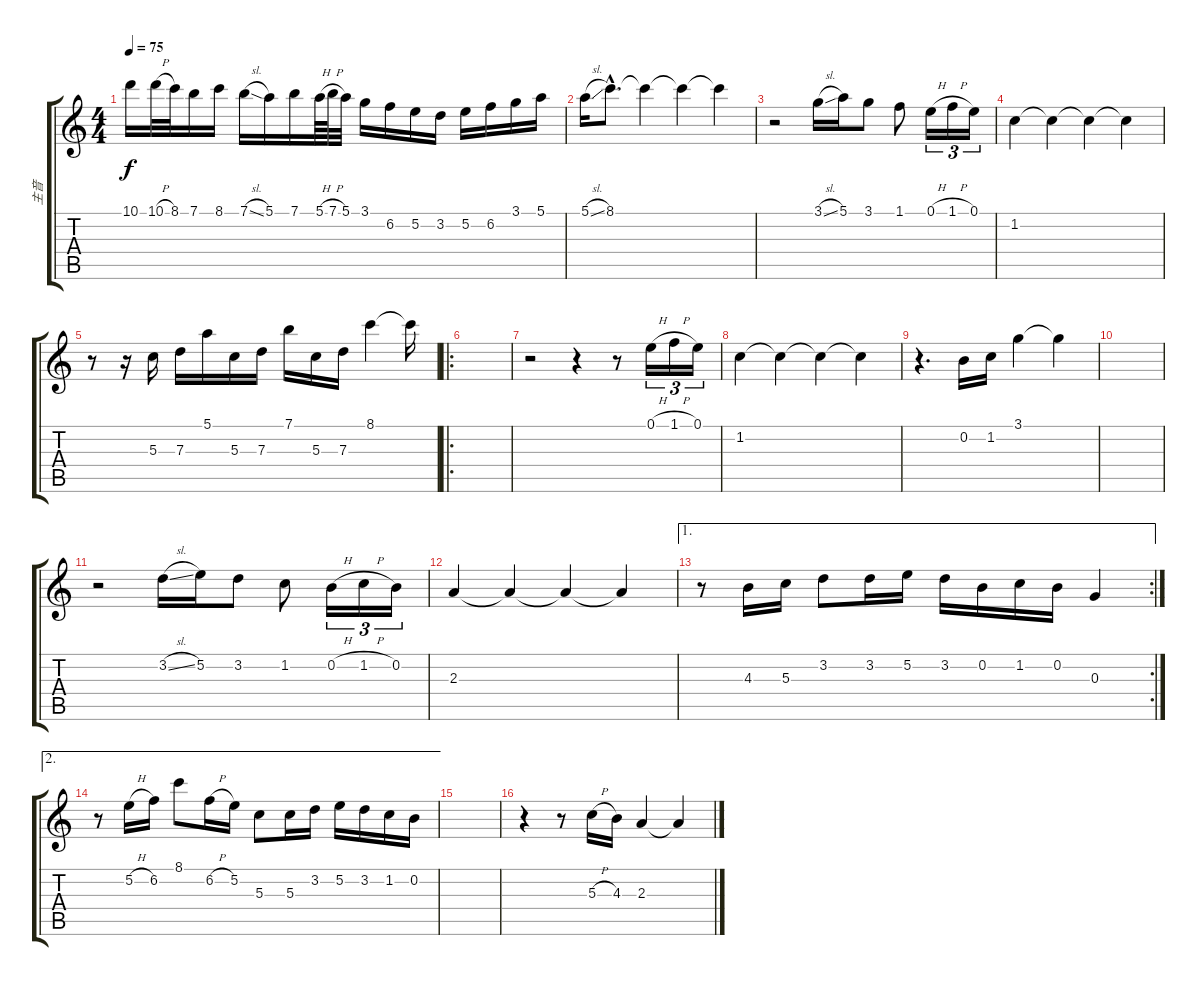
\track ("主音" "主音") {instrument acousticguitarnylon}
\staff {score tabs}
\tuning (E4 B3 G3 D3 A2 E2) {hide}
\ts (4 4)
\tempo 75
\clef g2
\ks c
10.1{t}.16{dy f} 10.1{h}.32 8.1.32 7.1.16 8.1.16 7.1{sl}.16 5.1.16 7.1.16 5.1{h}.64 7.1{h}.64 5.1.32 3.1.16 6.2.16 5.2.16 3.2.16 5.2.16 6.2.16 3.1.16 5.1.16 |
5.1{sl}.16 8.1{hac}.8{d} 8.1{t}.4 8.1{t}.4 8.1{t}.4 |
r.2 3.1{sl}.16 5.1.16 3.1.8 1.1.8 0.1{h}.16{tu (3 2)} 1.1{h}.16{tu (3 2)} 0.1.16{tu (3 2)} |
1.2.4 1.2{t}.4 1.2{t}.4 1.2{t}.4 |
r.8 r.16 5.3.16 7.3.16 5.1.16 5.3.16 7.3.16 7.1.16 5.3.16 7.3.16 8.1.4 8.1{t}.16 |
\ro
|
r.2 r.4 r.8 0.1{h}.16{tu (3 2)} 1.1{h}.16{tu (3 2)} 0.1.16{tu (3 2)} |
1.2.4 1.2{t}.4 1.2{t}.4 1.2{t}.4 |
r.4{d} 0.2.16 1.2.16 3.1.4 3.1{t}.4 |
|
r.2 3.2{sl}.16 5.2.16 3.2.8 1.2.8 0.2{h}.16{tu (3 2)} 1.2{h}.16{tu (3 2)} 0.2.16{tu (3 2)} |
2.3.4 2.3{t}.4 2.3{t}.4 2.3{t}.4 |
\ae 1
\rc 2
r.8 4.3.16 5.3.16 3.2.8 3.2.16 5.2.16 3.2.16 0.2.16 1.2.16 0.2.16 0.3.4 |
\ae 2
r.8 5.2{h}.16 6.2.16 8.1.8 6.2{h}.16 5.2.16 5.3.8 5.3.16 3.2.16 5.2.16 3.2.16 1.2.16 0.2.16 |
|
r.4 r.8 5.3{h}.16 4.3.16 2.3.4 2.3{t}.4
